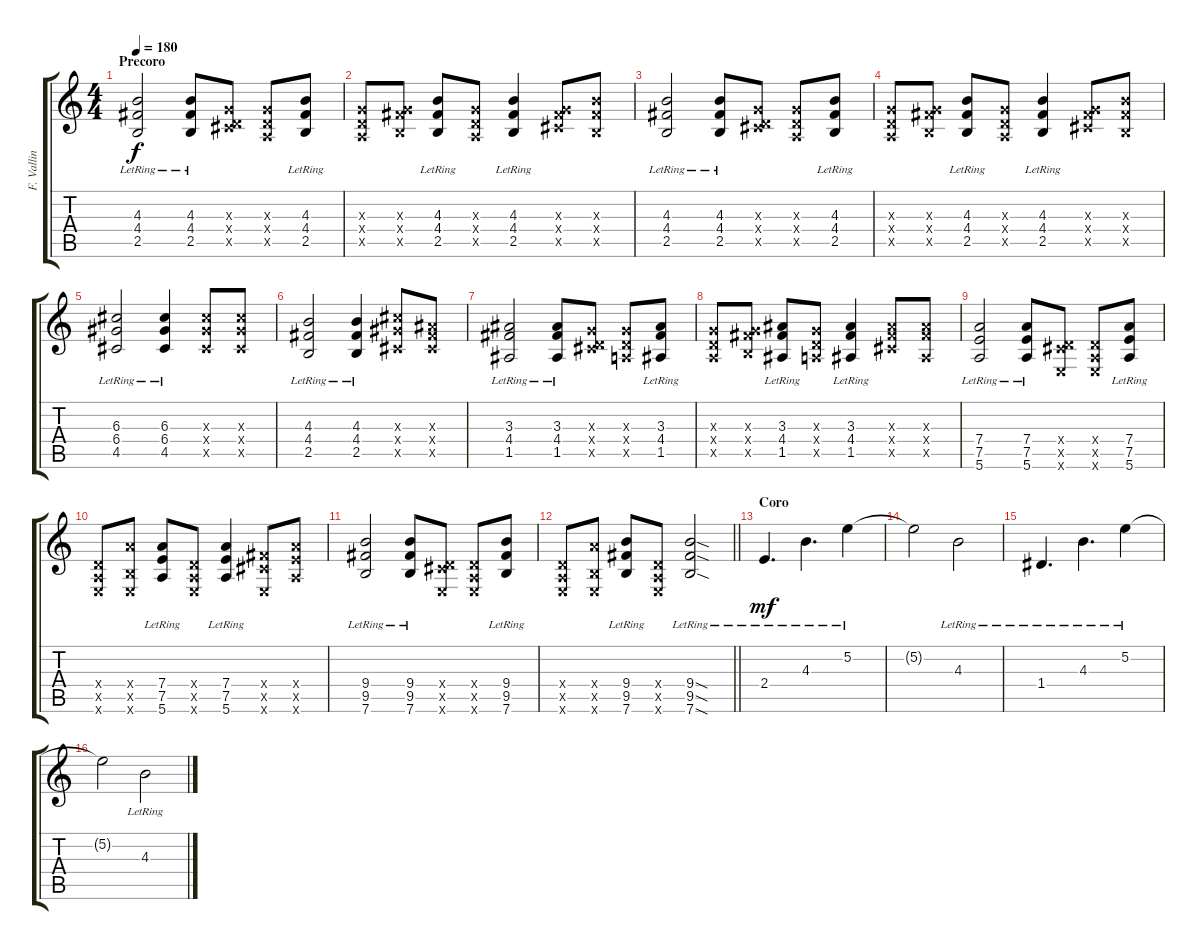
\track ("F. Vallin" "F. Vallin") {instrument acousticguitarsteel}
\staff {score tabs}
\tuning (E4 B3 G3 D3 A2 E2) {hide}
\ts (4 4)
\section ("" "Precoro")
\tempo 180
\clef g2
\ks c
(4.3{lr} 4.4{lr} 2.5{lr}).2{dy f} (4.3{lr} 4.4{lr} 2.5{lr}).8 (0.3{x} 0.4{x} 4.5{x}).8 (0.3{x} 0.4{x} 0.5{x}).8 (4.3{lr} 4.4{lr} 2.5{lr}).8 |
(0.3{x} 0.4{x} 0.5{x}).8 (0.3{x} 4.4{x} 2.5{x}).8 (4.3{lr} 4.4{lr} 2.5{lr}).8 (0.3{x} 0.4{x} 0.5{x}).8 (4.3{lr} 4.4{lr} 2.5{lr}).4 (0.3{x} 4.4{x} 4.5{x}).8 (4.3{x} 4.4{x} 2.5{x}).8 |
(4.3{lr} 4.4{lr} 2.5{lr}).2 (4.3{lr} 4.4{lr} 2.5{lr}).8 (0.3{x} 0.4{x} 4.5{x}).8 (0.3{x} 0.4{x} 0.5{x}).8 (4.3{lr} 4.4{lr} 2.5{lr}).8 |
(0.3{x} 0.4{x} 0.5{x}).8 (0.3{x} 4.4{x} 2.5{x}).8 (4.3{lr} 4.4{lr} 2.5{lr}).8 (0.3{x} 0.4{x} 0.5{x}).8 (4.3{lr} 4.4{lr} 2.5{lr}).4 (0.3{x} 4.4{x} 4.5{x}).8 (4.3{x} 4.4{x} 2.5{x}).8 |
(6.3{lr} 6.4{lr} 4.5{lr}).2 (6.3{lr} 6.4{lr} 4.5{lr}).4 (6.3{x} 6.4{x} 4.5{x}).8 (6.3{x} 6.4{x} 4.5{x}).8 |
(4.3{lr} 4.4{lr} 2.5{lr}).2 (4.3{lr} 4.4{lr} 2.5{lr}).4 (6.3{x} 6.4{x} 4.5{x}).8 (3.3{x} 4.4{x} 4.5{x}).8 |
(3.3{lr} 4.4{lr} 1.5{lr}).2 (3.3{lr} 4.4{lr} 1.5{lr}).8 (0.3{x} 0.4{x} 4.5{x}).8 (0.3{x} 0.4{x} 0.5{x}).8 (3.3{lr} 4.4{lr} 1.5{lr}).8 |
(0.3{x} 0.4{x} 0.5{x}).8 (0.3{x} 4.4{x} 2.5{x}).8 (3.3{lr} 4.4{lr} 1.5{lr}).8 (0.3{x} 0.4{x} 0.5{x}).8 (3.3{lr} 4.4{lr} 1.5{lr}).4 (3.3{x} 4.4{x} 4.5{x}).8 (3.3{x} 4.4{x} 1.5{x}).8 |
(7.4{lr} 7.5{lr} 5.6{lr}).2 (7.4{lr} 7.5{lr} 5.6{lr}).8 (0.4{x} 4.5{x} 0.6{x}).8 (0.4{x} 0.5{x} 0.6{x}).8 (7.4{lr} 7.5{lr} 5.6{lr}).8 |
(0.4{x} 0.5{x} 0.6{x}).8 (7.4{x} 2.5{x} 0.6{x}).8 (7.4{lr} 7.5{lr} 5.6{lr}).8 (0.4{x} 0.5{x} 0.6{x}).8 (7.4{lr} 7.5{lr} 5.6{lr}).4 (4.4{x} 4.5{x} 0.6{x}).8 (7.4{x} 7.5{x} 5.6{x}).8 |
(9.4{lr} 9.5{lr} 7.6{lr}).2 (9.4{lr} 9.5{lr} 7.6{lr}).8 (0.4{x} 4.5{x} 0.6{x}).8 (0.4{x} 0.5{x} 0.6{x}).8 (9.4{lr} 9.5{lr} 7.6{lr}).8 |
\barLineRight lightlight
(0.4{x} 0.5{x} 0.6{x}).8 (7.4{x} 2.5{x} 0.6{x}).8 (9.4{lr} 9.5{lr} 7.6{lr}).8 (0.4{x} 0.5{x} 0.6{x}).8 (9.4{sod lr} 9.5{sod lr} 7.6{sod lr}).2 |
\section ("" "Coro")
2.4{lr}.4{d dy mf} 4.3{lr}.4{d} 5.2{lr}.4 |
5.2{t}.2 4.3{lr}.2 |
1.4{lr}.4{d} 4.3{lr}.4{d} 5.2{lr}.4 |
5.2{t}.2 4.3{lr}.2
